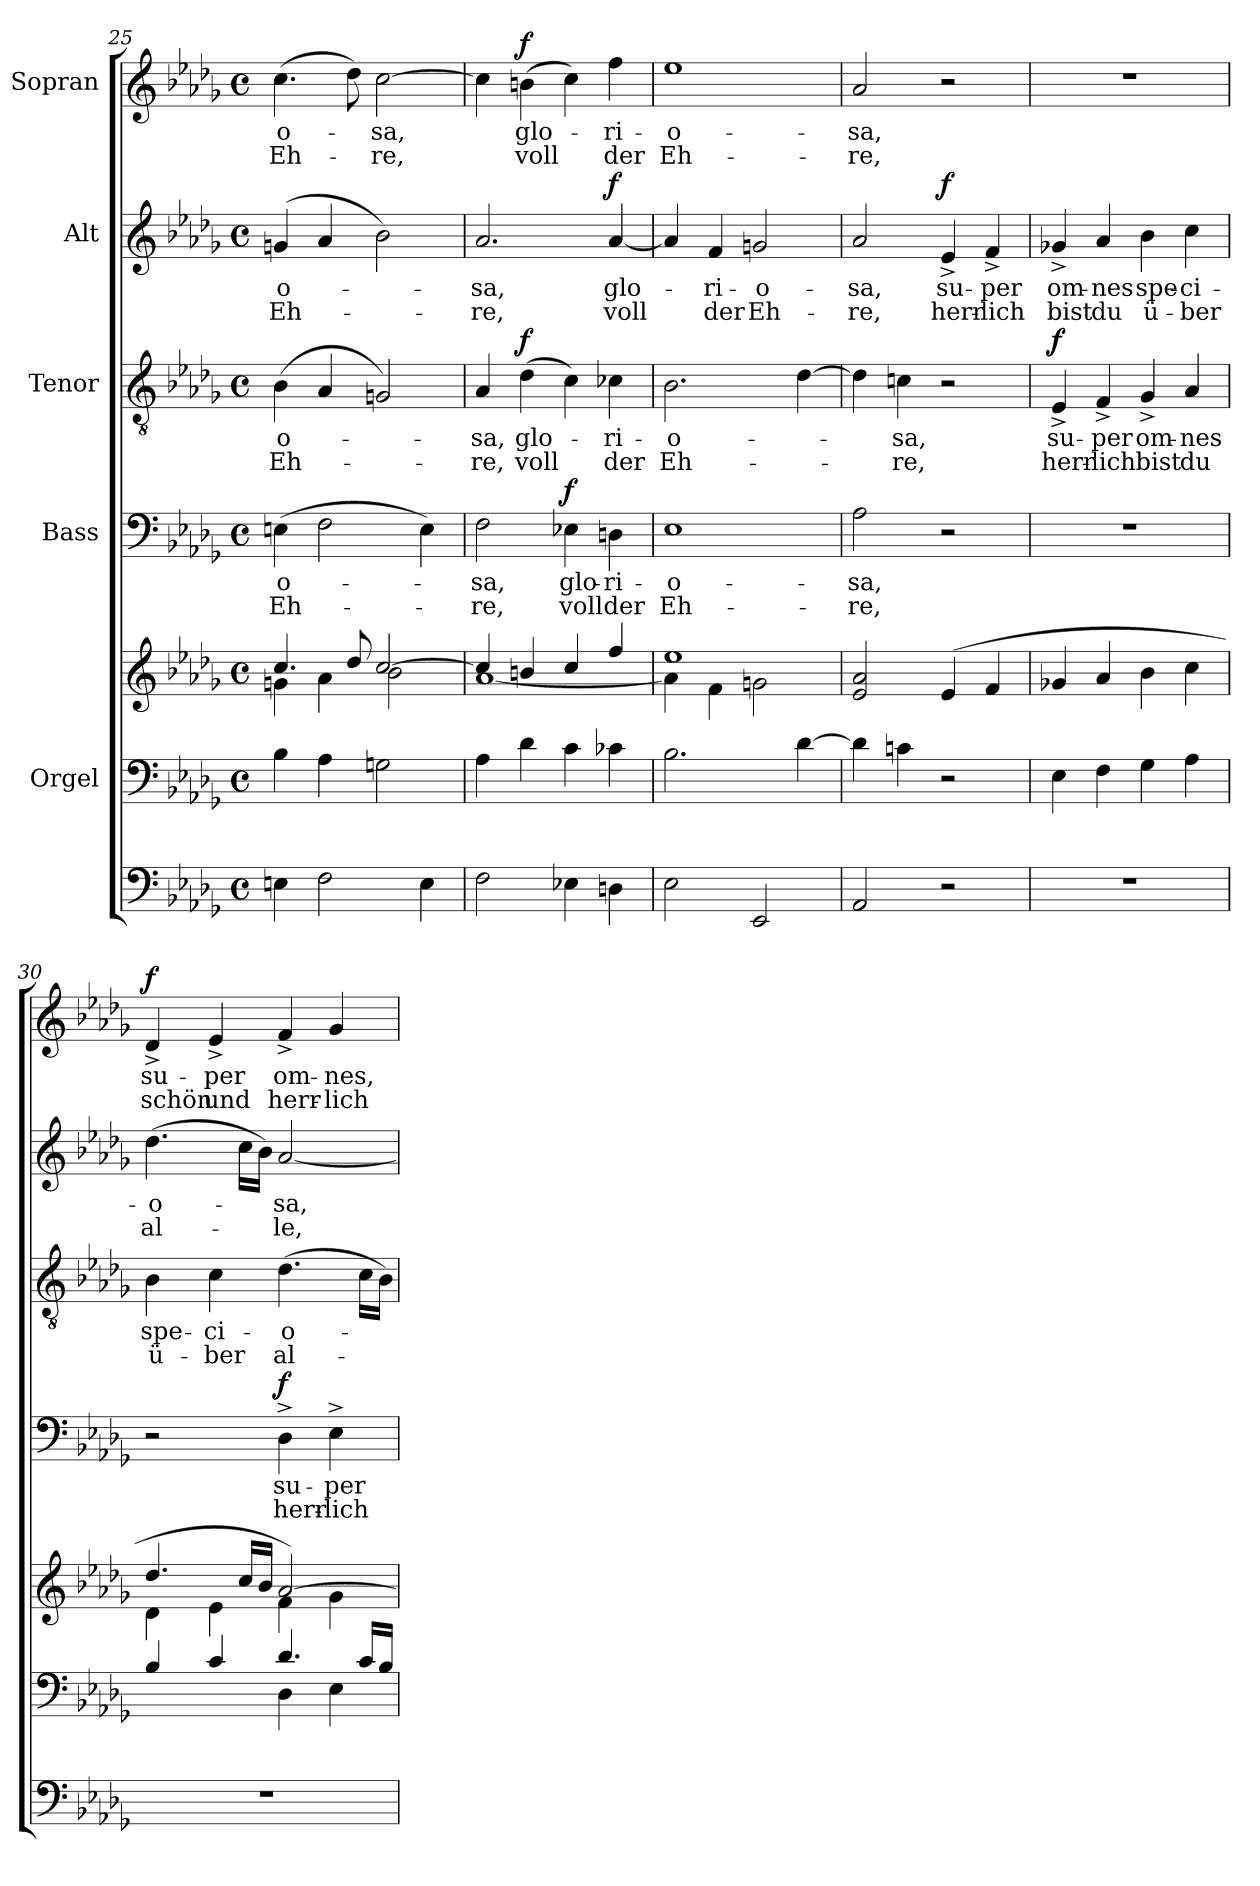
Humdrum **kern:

**kern	**kern	**kern	**kern	**text	**text	**dynam	**kern	**text	**text	**dynam	**kern	**text	**text	**dynam	**kern	**text	**text	**dynam
*part6	*part5	*part5	*part4	*part4	*part4	*part4	*part3	*part3	*part3	*part3	*part2	*part2	*part2	*part2	*part1	*part1	*part1	*part1
*staff7	*staff6	*staff5	*staff4	*staff4	*staff4	*staff4	*staff3	*staff3	*staff3	*staff3	*staff2	*staff2	*staff2	*staff2	*staff1	*staff1	*staff1	*staff1
*	*I"Orgel	*	*I"Bass	*	*	*	*I"Tenor	*	*	*	*I"Alt	*	*	*	*I"Sopran	*	*	*
*clefF4	*clefF4	*clefG2	*clefF4	*	*	*	*clefGv2	*	*	*	*clefG2	*	*	*	*clefG2	*	*	*
*k[b-e-a-d-g-]	*k[b-e-a-d-g-]	*k[b-e-a-d-g-]	*k[b-e-a-d-g-]	*	*	*	*k[b-e-a-d-g-]	*	*	*	*k[b-e-a-d-g-]	*	*	*	*k[b-e-a-d-g-]	*	*	*
*D-:	*D-:	*D-:	*D-:	*	*	*	*D-:	*	*	*	*D-:	*	*	*	*D-:	*	*	*
*M4/4	*M4/4	*M4/4	*M4/4	*	*	*	*M4/4	*	*	*	*M4/4	*	*	*	*M4/4	*	*	*
*met(c)	*met(c)	*met(c)	*met(c)	*	*	*	*met(c)	*	*	*	*met(c)	*	*	*	*met(c)	*	*	*
=25	=25	=25	=25	=25	=25	=25	=25	=25	=25	=25	=25	=25	=25	=25	=25	=25	=25	=25
*	*	*^	*	*	*	*	*	*	*	*	*	*	*	*	*	*	*	*
4En\	4B-\	4.cc/	4gn\	(>4En\	-o-	Eh-	.	(4B-\	-o-	Eh-	.	(4gn/	-o-	Eh-	.	(>4.cc\	-o-	Eh-	.
2F\	4A-\	.	4a-\	2F\	.	.	.	4A-/	.	.	.	4a-/	.	.	.	.	.	.	.
.	.	8dd-/	.	.	.	.	.	.	.	.	.	.	.	.	.	8dd-\)	.	.	.
.	2Gn\	[2cc/	2b-\	.	.	.	.	2Gn/)	.	.	.	2b-\)	.	.	.	[2cc\	-sa,	-re,	.
4E\	.	.	.	4E\)	.	.	.	.	.	.	.	.	.	.	.	.	.	.	.
!!LO:PB:g=z
=26	=26	=26	=26	=26	=26	=26	=26	=26	=26	=26	=26	=26	=26	=26	=26	=26	=26	=26	=26
2F\	4A-\	4cc/]	[1a-	2F\	-sa,	-re,	.	4A-/	-sa,	-re,	.	2.a-/	-sa,	-re,	.	4cc\]	.	.	.
!	!	!	!	!	!	!	!	!	!	!	!LO:DY:a	!	!	!	!	!	!	!	!LO:DY:a
.	4d-\	4bn/	.	.	.	.	.	(>4d-\	glo-	voll	f	.	.	.	.	(>4bn\	glo-	voll	f
!	!	!	!	!	!	!	!LO:DY:a	!	!	!	!	!	!	!	!	!	!	!	!
4E-X\	4c\	4cc/	.	4E-X\	glo-	voll	f	4c\)	.	.	.	.	.	.	.	4cc\)	.	.	.
!	!	!	!	!	!	!	!	!	!	!	!	!	!	!	!LO:DY:a	!	!	!	!
4Dn\	4c-X\	4ff/	.	4Dn\	-ri-	der	.	4c-X\	-ri-	der	.	[4a-/	glo-	voll	f	4ff\	-ri-	der	.
=27	=27	=27	=27	=27	=27	=27	=27	=27	=27	=27	=27	=27	=27	=27	=27	=27	=27	=27	=27
2E-\	2.B-\	1ee-	4a-\]	1E-	-o-	Eh-	.	2.B-\	-o-	Eh-	.	4a-/]	.	.	.	1ee-	-o-	Eh-	.
.	.	.	4f\	.	.	.	.	.	.	.	.	4f/	-ri-	der	.	.	.	.	.
2EE-/	.	.	2gn\	.	.	.	.	.	.	.	.	2gn/	-o-	Eh-	.	.	.	.	.
.	[4d-\	.	.	.	.	.	.	[4d-\	.	.	.	.	.	.	.	.	.	.	.
*	*	*v	*v	*	*	*	*	*	*	*	*	*	*	*	*	*	*	*	*
=28	=28	=28	=28	=28	=28	=28	=28	=28	=28	=28	=28	=28	=28	=28	=28	=28	=28	=28
2AA-/	4d-\]	2e-/ 2a-/	2A-\	-sa,	-re,	.	4d-\]	.	.	.	2a-/	-sa,	-re,	.	2a-/	-sa,	-re,	.
.	4cn\	.	.	.	.	.	4cn\	-sa,	-re,	.	.	.	.	.	.	.	.	.
!	!	!	!	!	!	!	!	!	!	!	!	!	!	!LO:DY:a	!	!	!	!
2r	2r	(4e-/	2r	.	.	.	2r	.	.	.	4e-^/	su-	herr-	f	2r	.	.	.
.	.	4f/	.	.	.	.	.	.	.	.	4f^/	-per	-lich	.	.	.	.	.
=29	=29	=29	=29	=29	=29	=29	=29	=29	=29	=29	=29	=29	=29	=29	=29	=29	=29	=29
!	!	!	!	!	!	!	!	!	!	!LO:DY:a	!	!	!	!	!	!	!	!
1r	4E-\	4g-X/	1r	.	.	.	4E-^/	su-	herr-	f	4g-X^/	om-	bist	.	1r	.	.	.
.	4F\	4a-/	.	.	.	.	4F^/	-per	-lich	.	4a-/	-nes	du	.	.	.	.	.
.	4G-\	4b-\	.	.	.	.	4G-^/	om-	bist	.	4b-\	spe-	ü-	.	.	.	.	.
.	4A-\	4cc\	.	.	.	.	4A-/	-nes	du	.	4cc\	-ci-	-ber	.	.	.	.	.
=30	=30	=30	=30	=30	=30	=30	=30	=30	=30	=30	=30	=30	=30	=30	=30	=30	=30	=30
*	*^	*^	*	*	*	*	*	*	*	*	*	*	*	*	*	*	*	*
!	!	!	!	!	!	!	!	!	!	!	!	!	!	!	!	!	!	!	!	!LO:DY:a
1r	4B-/	2ryy	4.dd-/	4d-\	2r	.	.	.	4B-\	spe-	ü-	.	(>4.dd-\	-o-	al-	.	4d-^/	su-	schön	f
.	4c/	.	.	4e-\	.	.	.	.	4c\	-ci-	-ber	.	.	.	.	.	4e-^/	-per	und	.
.	.	.	16cc/LL	.	.	.	.	.	.	.	.	.	16cc\LL	.	.	.	.	.	.	.
.	.	.	16b-/JJ	.	.	.	.	.	.	.	.	.	16b-\JJ)	.	.	.	.	.	.	.
!	!	!	!	!	!	!	!	!LO:DY:a	!	!	!	!	!	!	!	!	!	!	!	!
.	4.d-/	4D-\	[2a-/)	4f\	4D-^\	su-	herr-	f	(>4.d-\	-o-	al-	.	[2a-/	-sa,	-le,	.	4f^/	om-	herr-	.
.	.	4E-\	.	4g-\	4E-^\	-per	-lich	.	.	.	.	.	.	.	.	.	4g-/	-nes,	-lich	.
.	16c/LL	.	.	.	.	.	.	.	16c\LL	.	.	.	.	.	.	.	.	.	.	.
.	16B-/JJ	.	.	.	.	.	.	.	16B-\JJ)	.	.	.	.	.	.	.	.	.	.	.
*	*v	*v	*	*	*	*	*	*	*	*	*	*	*	*	*	*	*	*	*	*
*	*	*v	*v	*	*	*	*	*	*	*	*	*	*	*	*	*	*	*	*
=	=	=	=	=	=	=	=	=	=	=	=	=	=	=	=	=	=	=
*-	*-	*-	*-	*-	*-	*-	*-	*-	*-	*-	*-	*-	*-	*-	*-	*-	*-	*-
